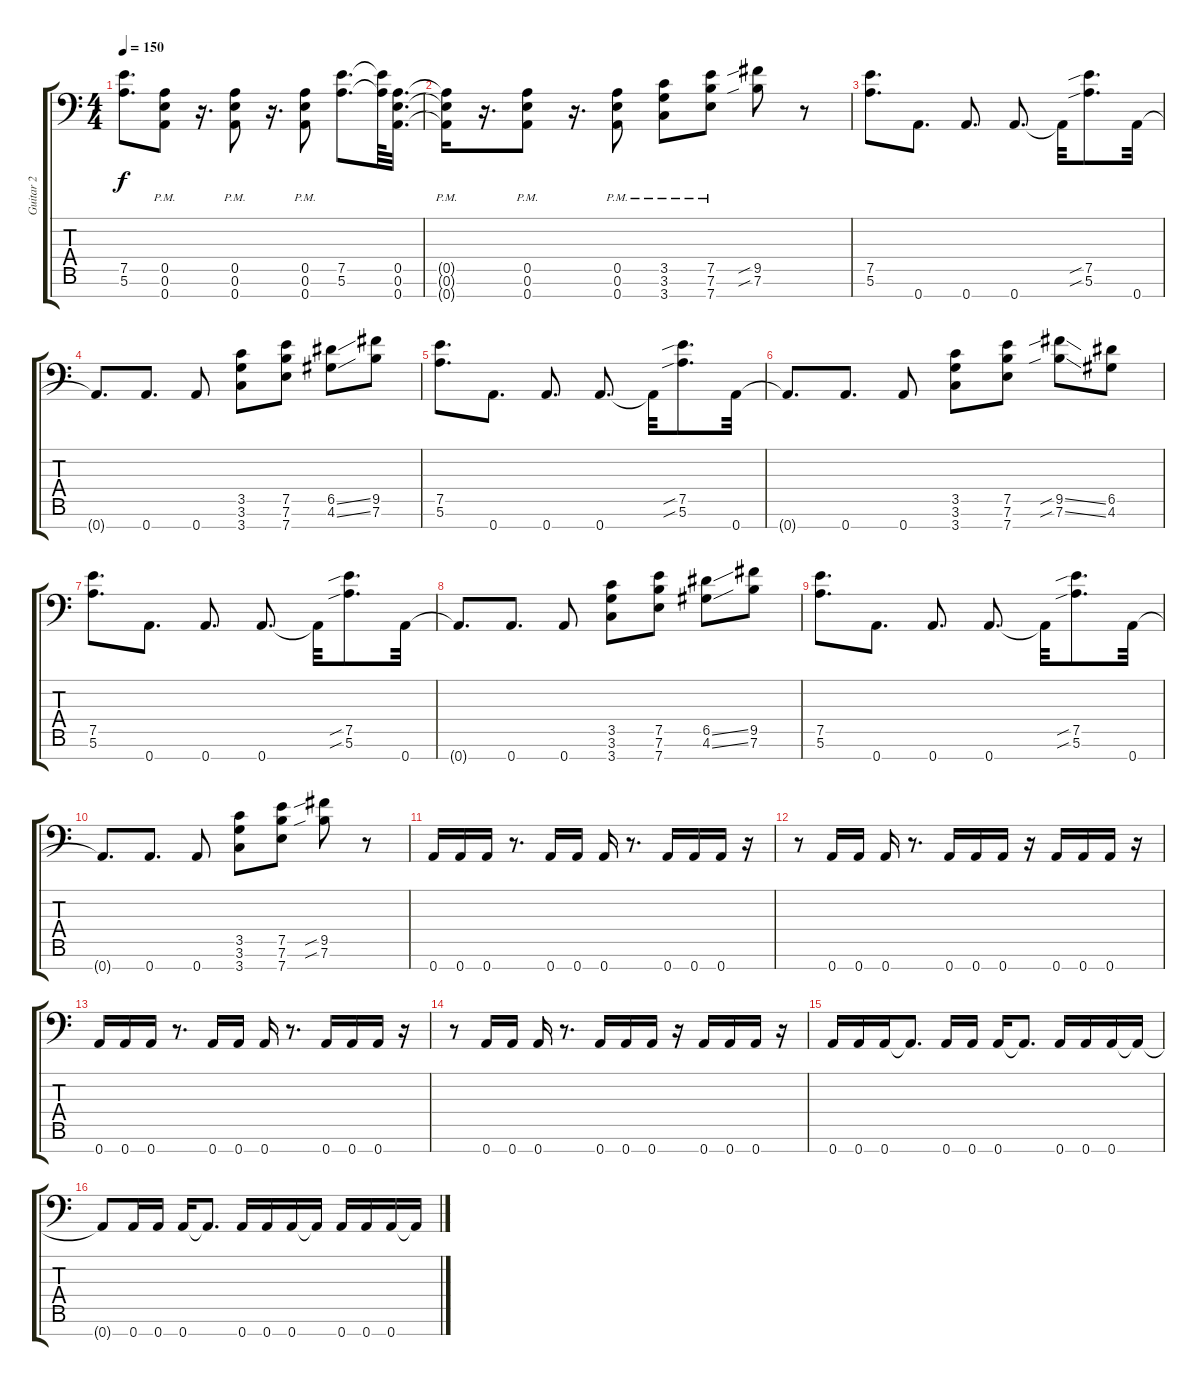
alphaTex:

\track ("Guitar 2" "Guitar 2") {instrument overdrivenguitar}
\staff {score tabs}
\tuning (E4 B3 G3 D3 A2 E2 A1) {hide}
\ts (4 4)
\tempo 150
\clef f4
\ks c
(7.5 5.6).8{d dy f} (0.5{pm} 0.6{pm} 0.7{pm}).8 r.16{d} (0.5{pm} 0.6{pm} 0.7{pm}).8 r.16{d} (0.5{pm} 0.6{pm} 0.7{pm}).8 (7.5 5.6).8{d} (7.5{t} 5.6{t}).64 (0.5 0.6 0.7).32{d} |
(0.5{pm t} 0.6{pm t} 0.7{pm t}).16 r.16{d} (0.5{pm} 0.6{pm} 0.7{pm}).8 r.16{d} (0.5{pm} 0.6{pm} 0.7{pm}).8 (3.5{pm} 3.6{pm} 3.7{pm}).8 (7.5{pm} 7.6{pm} 7.7{pm}).8 (9.5{sib} 7.6{sib}).8 r.8 |
(7.5 5.6).8{d} 0.7.8{d} 0.7.8{d} 0.7.8{d} 0.7{t}.32 (7.5{sib} 5.6{sib}).8{d} 0.7.32 |
0.7{t}.8{d} 0.7.8{d} 0.7.8 (3.5 3.6 3.7).8 (7.5 7.6 7.7).8 (6.5{ss} 4.6{ss}).8 (9.5 7.6).8 |
(7.5 5.6).8{d} 0.7.8{d} 0.7.8{d} 0.7.8{d} 0.7{t}.32 (7.5{sib} 5.6{sib}).8{d} 0.7.32 |
0.7{t}.8{d} 0.7.8{d} 0.7.8 (3.5 3.6 3.7).8 (7.5 7.6 7.7).8 (9.5{sib ss} 7.6{sib ss}).8 (6.5 4.6).8 |
(7.5 5.6).8{d} 0.7.8{d} 0.7.8{d} 0.7.8{d} 0.7{t}.32 (7.5{sib} 5.6{sib}).8{d} 0.7.32 |
0.7{t}.8{d} 0.7.8{d} 0.7.8 (3.5 3.6 3.7).8 (7.5 7.6 7.7).8 (6.5{ss} 4.6{ss}).8 (9.5 7.6).8 |
(7.5 5.6).8{d} 0.7.8{d} 0.7.8{d} 0.7.8{d} 0.7{t}.32 (7.5{sib} 5.6{sib}).8{d} 0.7.32 |
0.7{t}.8{d} 0.7.8{d} 0.7.8 (3.5 3.6 3.7).8 (7.5 7.6 7.7).8 (9.5{sib} 7.6{sib}).8 r.8 |
0.7.16 0.7.16 0.7.16 r.8{d} 0.7.16 0.7.16 0.7.16 r.8{d} 0.7.16 0.7.16 0.7.16 r.16 |
r.8 0.7.16 0.7.16 0.7.16 r.8{d} 0.7.16 0.7.16 0.7.16 r.16 0.7.16 0.7.16 0.7.16 r.16 |
0.7.16 0.7.16 0.7.16 r.8{d} 0.7.16 0.7.16 0.7.16 r.8{d} 0.7.16 0.7.16 0.7.16 r.16 |
r.8 0.7.16 0.7.16 0.7.16 r.8{d} 0.7.16 0.7.16 0.7.16 r.16 0.7.16 0.7.16 0.7.16 r.16 |
0.7.16 0.7.16 0.7.16 0.7{t}.8{d} 0.7.16 0.7.16 0.7.16 0.7{t}.8{d} 0.7.16 0.7.16 0.7.16 0.7{t}.16 |
0.7{t}.8 0.7.16 0.7.16 0.7.16 0.7{t}.8{d} 0.7.16 0.7.16 0.7.16 0.7{t}.16 0.7.16 0.7.16 0.7.16 0.7{t}.16
